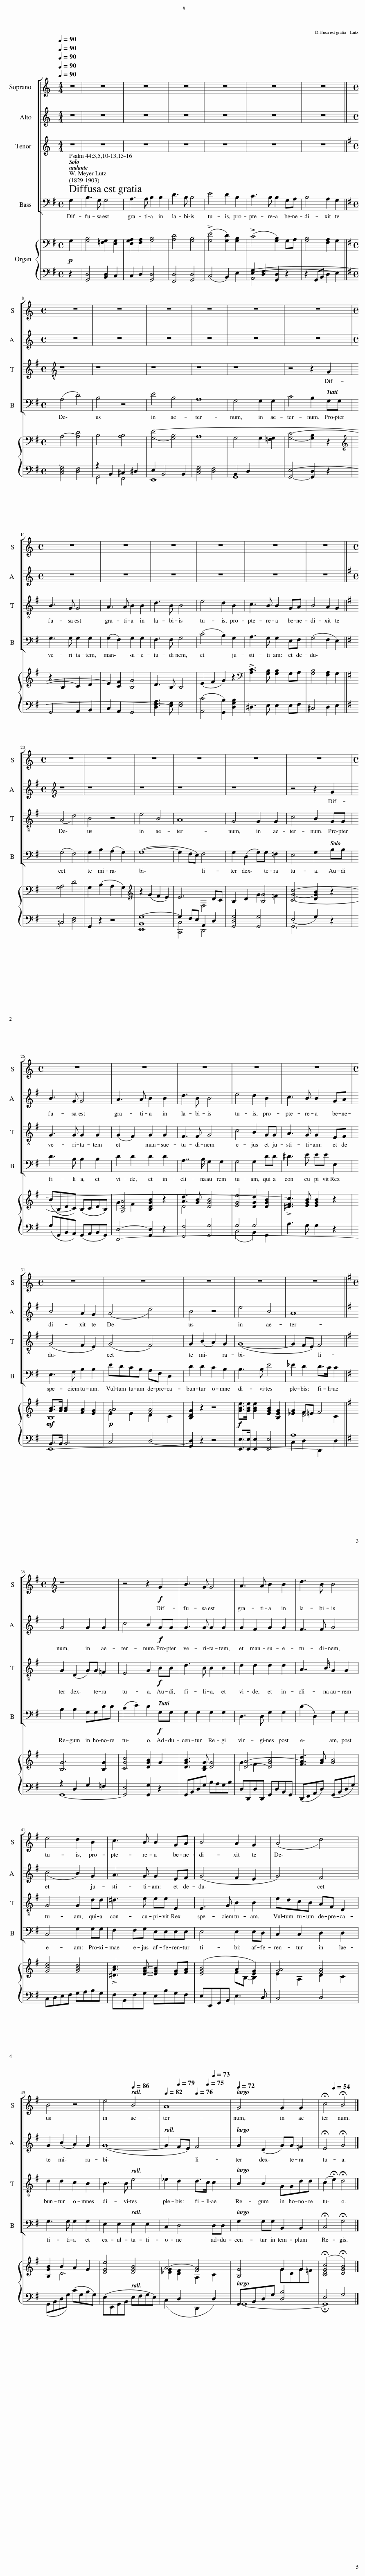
X:1
%%score [ 1 2 3 4 ] { ( 5 8 ) | ( 6 7 ) }
L:1/8
Q:1/4=90
M:4/4
I:linebreak $
K:C
V:1 treble
V:2 treble
V:3 treble
V:4 bass
V:5 bass
V:8 bass
V:6 bass
V:7 bass
V:1
 z2 | z8 | z8 | z8 | z8 | %5
 z8 | z8 ||$[M:4/4] z8 | z8 | z8 | %10
 z8 | z8 | z8 |$[M:4/4] z8 | z8 | %15
 z8 | z8 | z8 | z8 ||$[M:4/4] z8 | %20
 z8 | z8 | z8 | z8 | z8 |$ %25
[M:4/4] z8 | z8 | z8 | z8 | z8 |$ %30
[M:4/4] z8 | z8 | z8 | z8 | z8 ||$ %35
[K:G][M:4/4][K:treble] z8 | z4 z2!f! G2 | B3 G G4 | A3 A B2 B2 | d3 B B4 |$ %40
 e4 d2 B2 | c3 B B2 GA | B4 A2 G2 | (A4 d4) |$ B4 z4 | %45
 e4[Q:1/4=86] B4 |[Q:1/4=82] A8[Q:1/4=79][Q:1/4=76][Q:1/4=75][Q:1/4=73] |[Q:1/4=72] G4 G2 G2 | !fermata!c4 !fermata!B4[Q:1/4=54] |] %49
V:2
 z2 | z8 | z8 | z8 | z8 | %5
 z8 | z8 ||$[M:4/4] z8 | z8 | z8 | %10
 z8 | z8 | z8 |$[M:4/4] z8 | z8 | %15
 z8 | z8 | z8 | z8 ||$[K:G][M:4/4][K:treble] z8 | %20
 z8 | z8 | z8 | z8 | z4 z2 G2 |$ %25
 B3 G G4 | A3 A B2 B2 | d3 B B4 | e4 d2 B2 | c3 B B2 GA |$ %30
 B4 A2 G2 | (A4 d4) | B4 z4 | e4 B4 | A8 ||$ %35
 G4 G2 G2 | c4 B2!f! GG | G3 G G2 G2 | G2 F2 G2 G2 | F3 F G4 |$ %40
 (c4 B2) G2 | A3 G G2 EF | (G4 F2 E2 | G4) F4 |$ G2 (B2 A2) G2 | %45
 (G8- | G2 FE) F4 | G2 (D2 G)G =F2 | !fermata!E4 !fermata!G4 |] %49
V:3
 z2 | z8 | z8 | z8 | z8 | %5
 z8 | z8 ||$[K:G][M:4/4][K:treble-8] z8 | z8 | z8 | %10
 z8 | z8 | z4 z2 G2 |$ B3 G G4 | A3 A B2 B2 | %15
 d3 B B4 | e4 d2 B2 | c3 B B2 GA | B4 A2 G2 ||$ (A4 d4) | %20
 B4 z4 | e4 B4 | A8 | G4 G2 G2 | c4 B2 GG |$ %25
 G3 G G2 G2 | (G2 F2) G2 G2 | F3 F G4 | c4 B2 GG | A3 G G2 EF |$ %30
 (G4 F2 E2) | (G4 F4) | G2 (B2 A2) G2 | (G8- | G2 FE) F4 ||$ %35
 G2 (D2 G)G =F2 | E4 G2!f! BB | d3 B B2 B2 | d2 d2 d2 d2 | A7/2 B/ G2 G2 |$ %40
 G4 G2 dd | ^d3 e ee E2 | E3 G B2 B2 | edcB AF D2 |$ d2 d2 c2 B2 | %45
 B3 B e4 | _e2 d2 d>c c2 | B2 B2 GGdd | (c2 !fermata!e2) !fermata!d4 |] %49
V:4
[K:G] G,2 | B,3 G, G,4 | A,3 A, B,2 B,2 | D3 B, B,4 | E4 D2 B,2 | %5
 C3 B, B,2 G,A, | B,4 A,2 G,2 ||$[M:4/4] (A,4 D4) | B,4 z4 | E4 B,4 | %10
 A,8 | G,4 G,2 G,2 | C4 B,2 G,G, |$ G,3 G, G,2 G,2 | (G,2 F,2) G,2 G,2 | %15
 F,3 F, G,4 | (C4 B,2) G,2 | A,3 G, G,2 E,F, | (G,4 F,2 E,2) ||$ (G,4 F,4) | %20
 G,2 B,2 (A,2 G,2) | (G,8- | G,2 F,E,) F,4 | G,2 (D,2 G,)G, =F,2 | E,4 G,2 B,B, |$ %25
 D3 B, B,2 B,2 | D2 D2 D2 D2 | A,7/2 B,/ G,2 G,2 | G,4 G,2 DD | ^D3 E EE E,2 |$ %30
 E,3 G, B,2 B,2 | EDCB, A,F, D,2 | D2 D2 C2 B,2 | B,3 B, E4 | _E2 D2 D>C C2 ||$ %35
 B,2 B,2 G,G,DD | (C2 E2) D2!f! G,G, | G,2 G,2 G,2 G,2 | D,3 D, G,2 G,2 | (D2 D,2) G,2 G,2 |$ %40
 C,4 G,2 G,G, | F,2 F,G, E,E,E,E, | E,4 E,2 E,D, | C,2 C,2 D,2 D,2 |$ G,3 G, G,2 G,2 | %45
 E,2 E,2 E,2 E,2 | C,2 D,4 D,D, | G,2 G,G, B,,2 B,,2 | !fermata!C,4 !fermata!G,4 |] %49
V:5
[K:G]!p! G,2 | [G,B,]4 [=F,G,]2 [E,G,]2 | [E,G,A,]2 [F,A,]2 [G,B,]4 | [A,D]4 [G,B,]4 | (!>![G,E]4 [G,D]2) [G,B,]2 | %5
 (!>!C4 [G,B,]2) G,A, | [G,B,]4 [F,A,]2 G,2 ||$[M:4/4] A,4- [A,D]4 | B,4 [A,B,]4 | [G,E]4- [G,B,]4 | %10
 A,8 | G,4 G,2 [=F,G,]2 | [G,C]4- [G,B,]2 z2 |$[K:treble] z2 B,2 C2 D2 | E2 [CF]2 [B,G]4 | %15
 D3 B, B,4 | (E2 F2 G2) z2 |[K:bass] !>![A,C]3 [G,B,] [G,B,]2 G,A, | [G,B,]4 [F,A,]2 G,2 ||$ [G,A,]4 D4 | %20
 G,2 (B,2 A,2 G,2) |[K:treble] z2 (G2 F2 E2) | E6 DC | B,2 D2 [B,G]4 | [CGc]4- [DGB]2 z2 |$ %25
 (BB,DC) (B,CDB,) | [A,DA]4 [B,DGB]2 z2 | [Ad]3 [GB] [DGB]4 | [EGe]4 [DGd]2 [DGB]2 | !>![^DFc]3 [EGB] [EGB]2 z2 |$ %30
!mf! [GB]>[GB] [GB]2 [FA]2 [EG]2 |!p! [GA]4 [FA]4 | [B,DG]2 z2 z4 |!f! [GBe]>[GBe] [GBe]2 [EGB]2 [B,EG]2 | [_EG]2 F=E F4 ||$ %35
 [B,G]6 [B,G]2 | [CGc]4 [DGB]2 G2 | [DGB]3 [B,DG] [DG]4 | [DA]4- [DGB]4 | [FAd]3 [GB] [GB]4 |$ %40
 [Gce]4 [GBd]4 | !>![^DAc]3 [EGB]- [EGB]2 [EG][FA] | ([EGB]4 A2 [EG]2) | [GA]4 [FA]4 |$ [B,GB]2 B2 A2 G2 | %45
 [EGe]4 [EGB]4 | A4- [FA]4 | [B,G]4 G2 G2 | (!fermata![CEGc]4 !fermata![DGB]4) |] %49
V:6
[K:G] z2 | [G,,D,]4 [B,,D,]2 C,2 | C,2 D,2 [G,,D,]4 | [F,,D,]4 [G,,D,]4 | (C,4 B,,2) E,2 | %5
 [E,G,]2- [D,F,]2 [G,,D,]2 z2 | z2 G,,B,, D,2 E,2 ||$[M:4/4] [C,E,G,]4 [D,F,]4 | z2 B,,2 ^C,2 ^D,2 | E,2 B,,4 B,,2 | %10
 [C,E,G,]4 [D,F,]4 | B,,2 D,2 x4 | [G,,E,]4- [G,,D,]2 z2 |$ G,,4 A,,2 B,,2 | C,2 A,,2 G,,4 | %15
 [D,F,A,]3 [E,G,] [E,G,]4 | ([A,,C]4 [G,,B,]2) [D,G,B,]2 | ^D,3 E, E,2 E,F, | ^C,4 D,2 E,2 ||$ =C,4 [D,F,]4 | %20
 G,,2 z2 z4 | G,8- | G,2 F,E, A,,2 D,2 | G,4 x4 | (E,4 G,2) z2 |$ %25
 (G,G,,B,,A,,) (G,,A,,B,,G,,) | [D,,D,]4- [G,,D,]2 z2 | [F,,F,]4 [G,,G,]4 | G,4 G,4 | A,3 G, G,2 z2 |$ %30
 B,,>B,, B,,6 | C,4 D,4- | [G,,D,]2 z2 z4 | [E,,E,]>[E,,E,] [E,,E,]2 [E,,E,]4 | A,8 ||$ %35
 z2 D,2 G,2 =F,2 | [G,,E,]4 [G,,G,]2 z2 | G,,B,,D,G, B,A,G,B, | D,D,,D,D,, G,,D,B,,G,, | (D,,F,,A,,D,) (G,,B,,D,G,) |$ %40
 C,D,E,F, G,A,B,G, | F,B,,F,G, E,B,G,F, | E,E,,G,,B,, E,3 D, | C,4 D,4 |$ x8 | %45
 x8 | x8 | G,,B,,D,G, [D,B,]4 | E,4 G,4 |] %49
V:7
[K:G] x2 | x8 | x8 | x8 | x8 | %5
 A,,4 x4 | x8 ||$[M:4/4] x8 | G,,4 F,,4 | E,,8 | %10
 x8 | G,,8 | x8 |$ x8 | x8 | %15
 x8 | x8 | x8 | x8 ||$ x8 | %20
 x8 | [E,,B,,]8 | [C,,C,]4 D,,4 | [G,,D,]4 [G,,G,]4 | G,,6 x2 |$ %25
 x8 | x8 | x8 | (C,4 B,,2) G,,2 | x8 |$ %30
 E,,8 | x8 | x8 | x8 | C,2 D,2 D,,2 D,2 ||$ %35
 G,,8- | x8 | x8 | x8 | x8 |$ %40
 x8 | x8 | x8 | x8 |$ (G,,B,,D,G,) (CG,B,G,) | %45
 (E,E,,G,,B,, E,F,G,E,) | (C,2 D,2 D,,2 D,2) | G,,8- | !fermata!G,,8 |] %49
V:8
[K:G] x2 | x8 | x8 | x8 | x8 | %5
 x8 | x8 ||$[M:4/4] x8 | x8 | x8 | %10
 x8 | x8 | x8 |$[K:treble] x8 | x8 | %15
 x8 | x8 |[K:bass] x8 | x8 ||$ x8 | %20
 x8 |[K:treble] x8 | x4 F,4 | x4 G2 =F2 | x8 |$ %25
 x8 | G2 F2 x4 | D4 x4 | x8 | x8 |$ %30
 B,8 | E2 E2 D2 C2 | x8 | x8 | x2 D4 C2 ||$ %35
 x8 | x8 | x8 | G2 F2 x4 | x8 |$ %40
 x8 | x8 | x4 FB,- B,2 | E2 A,2 D2 C2 |$ x2 D6 | %45
 x8 | [_EG]2 [DF]2 A,2 C2 | x4 GDG=F | x8 |] %49
